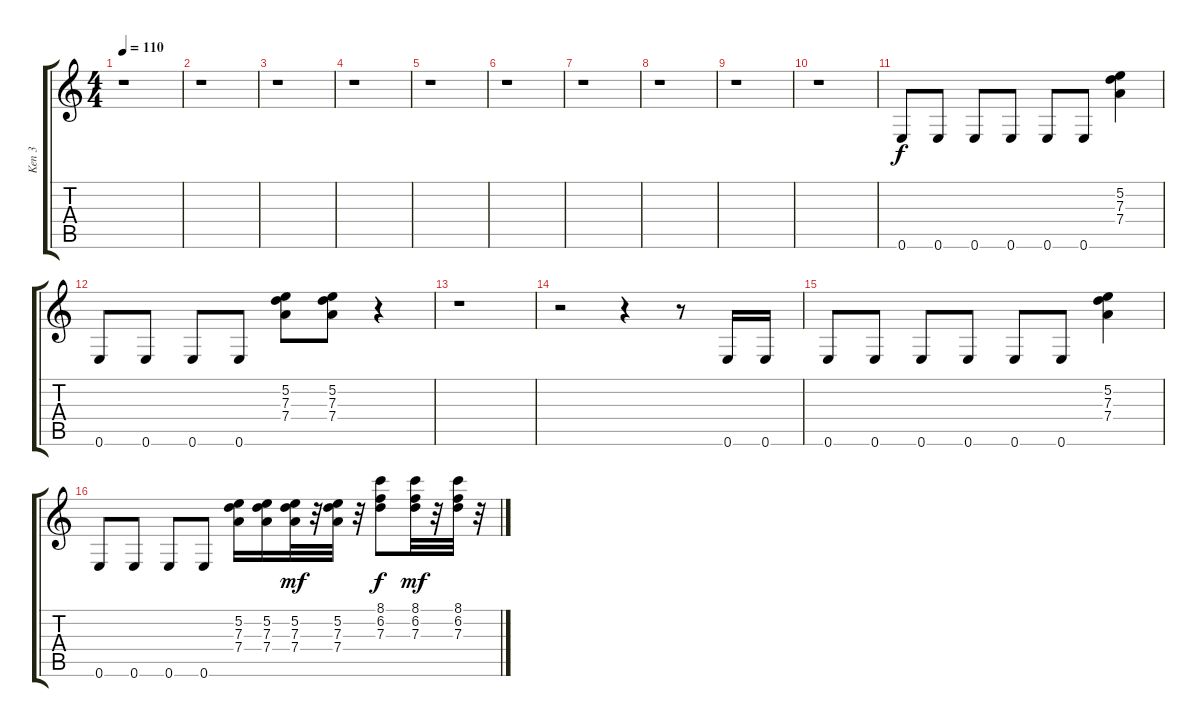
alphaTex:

\track ("Ken 3" "Ken 3") {instrument distortionguitar}
\staff {score tabs}
\tuning (E4 B3 G3 D3 A2 E2) {hide}
\ts (4 4)
\tempo 110
\clef g2
\ks c
r.1{dy mf} |
r.1 |
r.1 |
r.1 |
r.1 |
r.1 |
r.1 |
r.1 |
r.1 |
r.1 |
0.6.8{dy f} 0.6.8 0.6.8 0.6.8 0.6.8 0.6.8 (5.2 7.3 7.4).4 |
0.6.8 0.6.8 0.6.8 0.6.8 (5.2 7.3 7.4).8 (5.2 7.3 7.4).8 r.4 |
r.1 |
r.2 r.4 r.8 0.6.16 0.6.16 |
0.6.8 0.6.8 0.6.8 0.6.8 0.6.8 0.6.8 (5.2 7.3 7.4).4 |
0.6.8 0.6.8 0.6.8 0.6.8 (5.2 7.3 7.4).16 (5.2 7.3 7.4).16 (5.2 7.3 7.4).32{dy mf} r.32 (5.2 7.3 7.4).32 r.32 (8.1 6.2 7.3).8{dy f} (8.1 6.2 7.3).32{dy mf} r.32 (8.1 6.2 7.3).32 r.32
